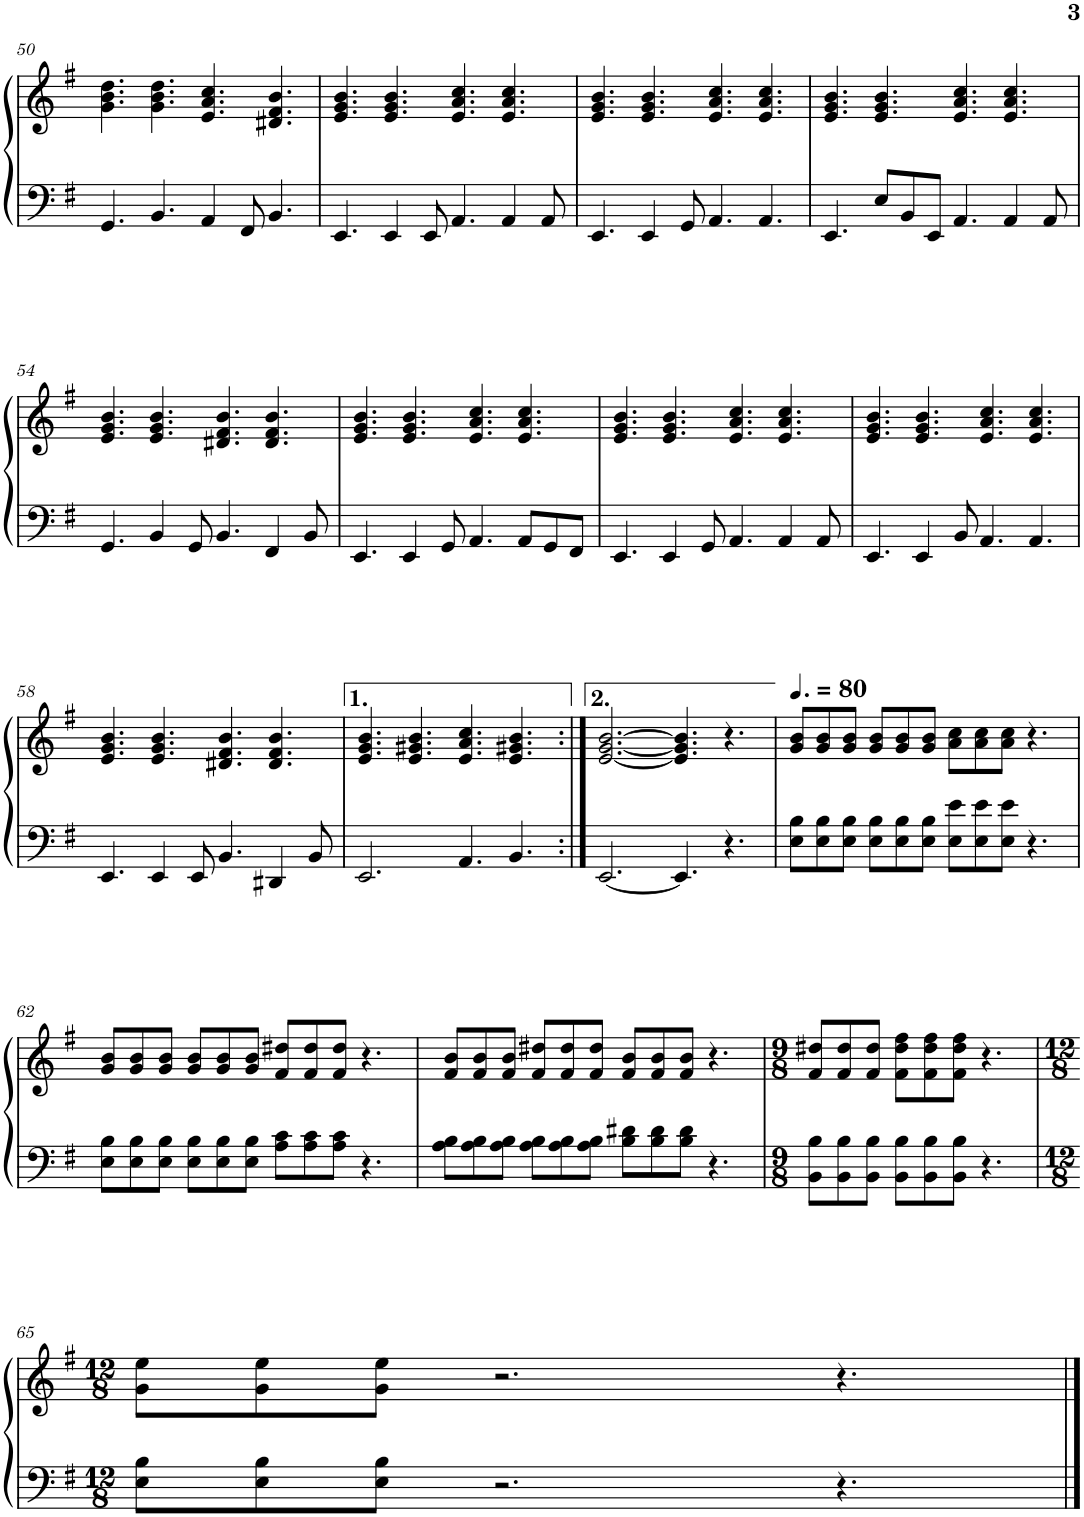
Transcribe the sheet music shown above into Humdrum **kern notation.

**kern	**kern
*part1	*part1
*staff2	*staff1
*I"Piano	*
*I'Pia.	*
!!LO:PB:g=z
*clefF4	*clefG2
*k[f#]	*k[f#]
*M12/8	*M12/8
=50	=50
4.GG/	4.g\ 4.b\ 4.dd\
4.BB/	4.g\ 4.b\ 4.dd\
4AA/	4.e/ 4.a/ 4.cc/
8FF#/	.
4.BB/	4.d#X/ 4.f#/ 4.b/
=51	=51
4.EE/	4.e/ 4.g/ 4.b/
4EE/	4.e/ 4.g/ 4.b/
8EE/	.
4.AA/	4.e/ 4.a/ 4.cc/
4AA/	4.e/ 4.a/ 4.cc/
8AA/	.
=52	=52
4.EE/	4.e/ 4.g/ 4.b/
4EE/	4.e/ 4.g/ 4.b/
8GG/	.
4.AA/	4.e/ 4.a/ 4.cc/
4.AA/	4.e/ 4.a/ 4.cc/
=53	=53
4.EE/	4.e/ 4.g/ 4.b/
8E/L	4.e/ 4.g/ 4.b/
8BB/	.
8EE/J	.
4.AA/	4.e/ 4.a/ 4.cc/
4AA/	4.e/ 4.a/ 4.cc/
8AA/	.
!!LO:LB:g=z
=54	=54
4.GG/	4.e/ 4.g/ 4.b/
4BB/	4.e/ 4.g/ 4.b/
8GG/	.
4.BB/	4.d#X/ 4.f#/ 4.b/
4FF#/	4.d#/ 4.f#/ 4.b/
8BB/	.
=55	=55
4.EE/	4.e/ 4.g/ 4.b/
4EE/	4.e/ 4.g/ 4.b/
8GG/	.
4.AA/	4.e/ 4.a/ 4.cc/
8AA/L	4.e/ 4.a/ 4.cc/
8GG/	.
8FF#/J	.
=56	=56
4.EE/	4.e/ 4.g/ 4.b/
4EE/	4.e/ 4.g/ 4.b/
8GG/	.
4.AA/	4.e/ 4.a/ 4.cc/
4AA/	4.e/ 4.a/ 4.cc/
8AA/	.
=57	=57
4.EE/	4.e/ 4.g/ 4.b/
4EE/	4.e/ 4.g/ 4.b/
8BB/	.
4.AA/	4.e/ 4.a/ 4.cc/
4.AA/	4.e/ 4.a/ 4.cc/
!!LO:LB:g=z
=58	=58
4.EE/	4.e/ 4.g/ 4.b/
4EE/	4.e/ 4.g/ 4.b/
8EE/	.
4.BB/	4.d#X/ 4.f#/ 4.b/
4DD#X/	4.d#/ 4.f#/ 4.b/
8BB/	.
=59	=59
2.EE/	4.e/ 4.g/ 4.b/
.	4.e/ 4.g#X/ 4.b/
4.AA/	4.e/ 4.a/ 4.cc/
4.BB/	4.e/ 4.g#X/ 4.b/
=60:|!	=60:|!
[2.EE/	[2.e/ [2.g/ [2.b/
4.EE/]	4.e/] 4.g/] 4.b/]
4.r	4.r
=61	=61
*	*MM120
8E\ 8B\L	8g/ 8b/L
8E\ 8B\	8g/ 8b/
8E\ 8B\J	8g/ 8b/J
8E\ 8B\L	8g/ 8b/L
8E\ 8B\	8g/ 8b/
8E\ 8B\J	8g/ 8b/J
8E\ 8e\L	8a\ 8cc\L
8E\ 8e\	8a\ 8cc\
8E\ 8e\J	8a\ 8cc\J
4.r	4.r
!!LO:LB:g=z
=62	=62
8E\ 8B\L	8g/ 8b/L
8E\ 8B\	8g/ 8b/
8E\ 8B\J	8g/ 8b/J
8E\ 8B\L	8g/ 8b/L
8E\ 8B\	8g/ 8b/
8E\ 8B\J	8g/ 8b/J
8A\ 8c\L	8f#/ 8dd#X/L
8A\ 8c\	8f#/ 8dd#/
8A\ 8c\J	8f#/ 8dd#/J
4.r	4.r
=63	=63
8A\ 8B\L	8f#/ 8b/L
8A\ 8B\	8f#/ 8b/
8A\ 8B\J	8f#/ 8b/J
8A\ 8B\L	8f#/ 8dd#X/L
8A\ 8B\	8f#/ 8dd#/
8A\ 8B\J	8f#/ 8dd#/J
8B\ 8d#X\L	8f#/ 8b/L
8B\ 8d#\	8f#/ 8b/
8B\ 8d#\J	8f#/ 8b/J
4.r	4.r
=64	=64
*M9/8	*M9/8
8BB\ 8B\L	8f#/ 8dd#X/L
8BB\ 8B\	8f#/ 8dd#/
8BB\ 8B\J	8f#/ 8dd#/J
8BB\ 8B\L	8f#\ 8dd#\ 8ff#\L
8BB\ 8B\	8f#\ 8dd#\ 8ff#\
8BB\ 8B\J	8f#\ 8dd#\ 8ff#\J
4.r	4.r
!!LO:LB:g=z
=65	=65
*M12/8	*M12/8
8E\ 8B\L	8g\ 8ee\L
8E\ 8B\	8g\ 8ee\
8E\ 8B\J	8g\ 8ee\J
2.r	2.r
4.r	4.r
==	==
*-	*-
